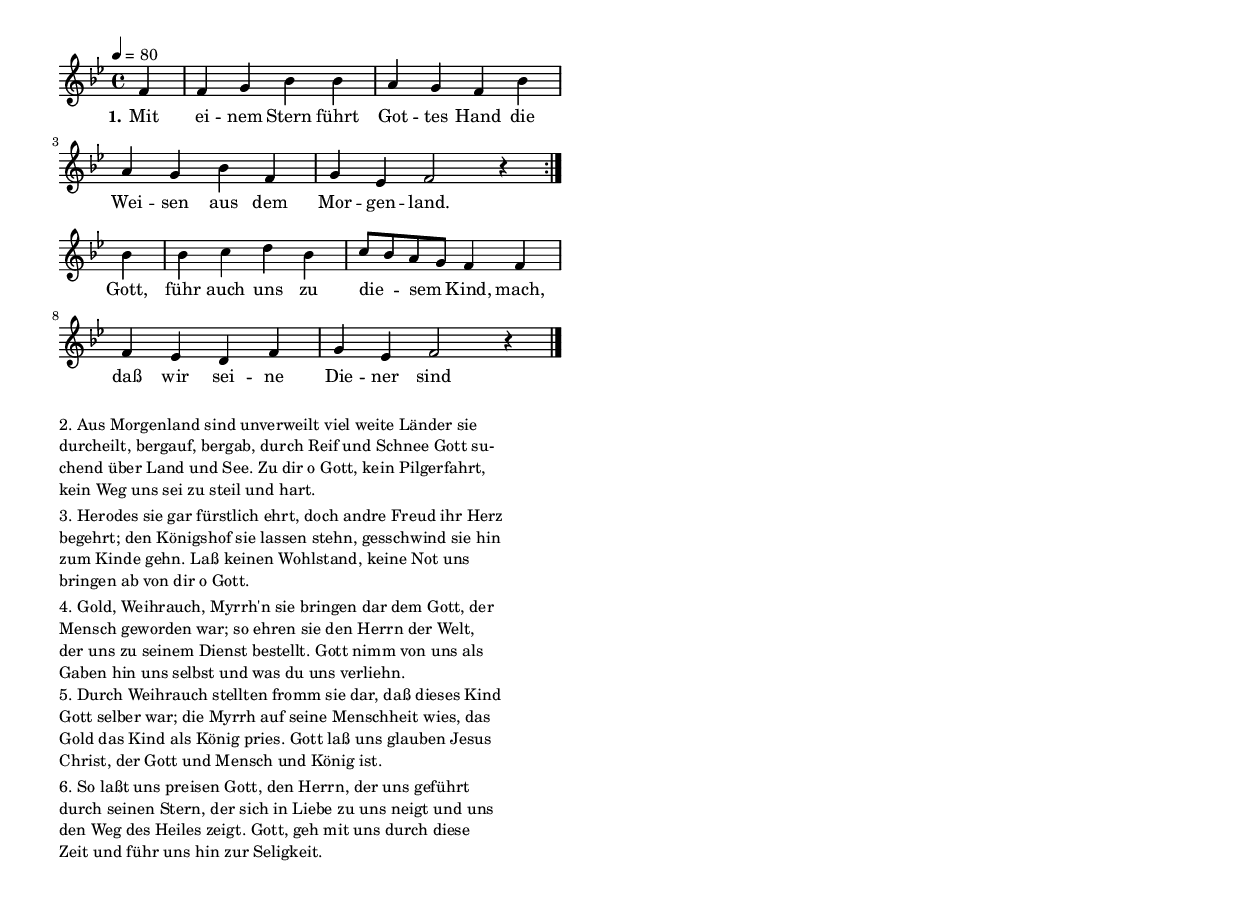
\version "2.24.3"
\include "global.ly"
KeyandTime = {
  \time 4/4
  %Tonart
  \key b \major
  \tempo 4 = 80
}

Melodie = \relative c'' { \set Staff.midiInstrument = #"choir aahs"
  \partial 4
  \repeat volta 2 { f,4 f g b b a g f b \break a g b f g es f2 \once \override Staff.BarLine.stencil = #point-stencil r4 }
  \break \autoBeamOn
  \partial 4
  b4 b c d b c8 b a g f4 f \break f es d f g es f2 \once \override Staff.BarLine.stencil = #point-stencil r4
  \bar "|."
}

ersteStrophe = \lyricmode {
  \set stanza = "1."
  Mit ei -- nem Stern führt Got -- tes Hand die Wei -- sen aus dem Mor -- gen -- land.
  Gott, führ auch uns zu die _ -- sem _ Kind, mach, daß wir sei -- ne Die -- ner sind 
}

ersteStropheWiederholung = \lyricmode {
  Er führt sie durch Je -- ru -- sa -- lem hin zu dem Kind nach Bet -- le -- hem.
}


zweiteStrophe = "
2. Aus Morgenland sind unverweilt viel weite Länder sie 

durcheilt, bergauf, bergab, durch Reif und Schnee Gott su-

chend über Land und See. Zu dir o Gott, kein Pilgerfahrt,

kein Weg uns sei zu steil und hart."

dritteStrophe = "
3. Herodes sie gar fürstlich ehrt, doch andre Freud ihr Herz

begehrt; den Königshof sie lassen stehn, gesschwind sie hin

zum Kinde gehn. Laß keinen Wohlstand, keine Not uns

bringen ab von dir o Gott."

vierteStrophe = "
4. Gold, Weihrauch, Myrrh'n sie bringen dar dem Gott, der

Mensch geworden war; so ehren sie den Herrn der Welt,

der uns zu seinem Dienst bestellt. Gott nimm von uns als

Gaben hin uns selbst und was du uns verliehn."

fünfteStrophe = "
5. Durch Weihrauch stellten fromm sie dar, daß dieses Kind

Gott selber war; die Myrrh auf seine Menschheit wies, das

Gold das Kind als König pries. Gott laß uns glauben Jesus

Christ, der Gott und Mensch und König ist."

sechsteStrophe = "
6. So laßt uns preisen Gott, den Herrn, der uns geführt

durch seinen Stern, der sich in Liebe zu uns neigt und uns

den Weg des Heiles zeigt. Gott, geh mit uns durch diese

Zeit und führ uns hin zur Seligkeit."

\bookpart {
    \score {
    \new ChoirStaff = "firstStaff"
    <<
      \new Voice = "Melodie" {
        \KeyandTime
        \Melodie
        \addlyrics { \ersteStrophe }
      }
    >>
    \layout{
      indent = 0
      line-width = 85%
    }
    \midi {}
  }
  \markup {
    \vspace #2
    \column {
      \wordwrap-string \zweiteStrophe 
      \vspace #0.5
      \wordwrap-string \dritteStrophe 
      \vspace #0.5
      \wordwrap-string \vierteStrophe
      \vspace #0.5
      \wordwrap-string \fünfteStrophe 
      \vspace #0.5
      \wordwrap-string \sechsteStrophe 
    }
  }

}  